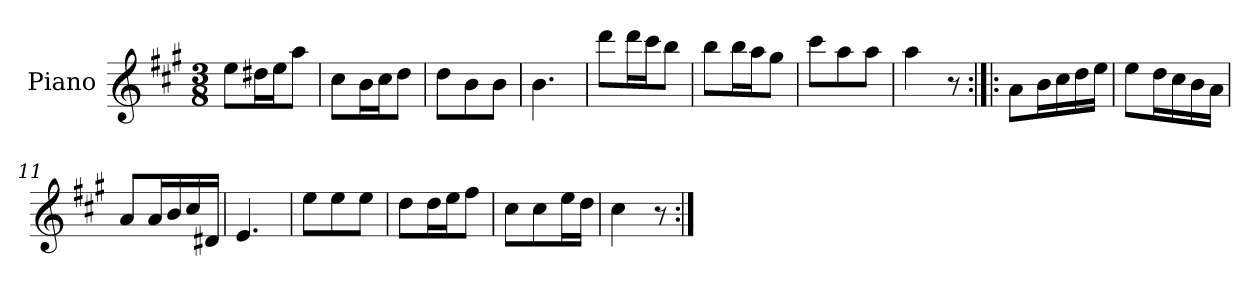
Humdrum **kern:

**kern
*part1
*staff1
*I"Piano
*I'Pno.
*clefG2
*k[f#c#g#]
*M3/8
=1
8ee\L
16dd#X\L
16ee\J
8aa\J
=2
8cc#\L
16b\L
16cc#\J
8dd\J
=3
8dd\L
8b\
8b\J
=4
4.b\
=5
8ddd\L
16ddd\L
16ccc#\J
8bb\J
=6
8bb\L
16bb\L
16aa\J
8gg#\J
=7
8ccc#\L
8aa\
8aa\J
=8
4aa\
8r
=9:|!|:
8a\L
16b\L
16cc#\
16dd\
16ee\JJ
=10
8ee\L
16dd\L
16cc#\
16b\
16a\JJ
=11
8a/L
16a/L
16b/
16cc#/
16d#X/JJ
=12
4.e/
=13
8ee\L
8ee\
8ee\J
=14
8dd\L
16dd\L
16ee\J
8ff#\J
=15
8cc#\L
8cc#\
16ee\L
16dd\JJ
=16
4cc#\
8r
=:|!
*-
